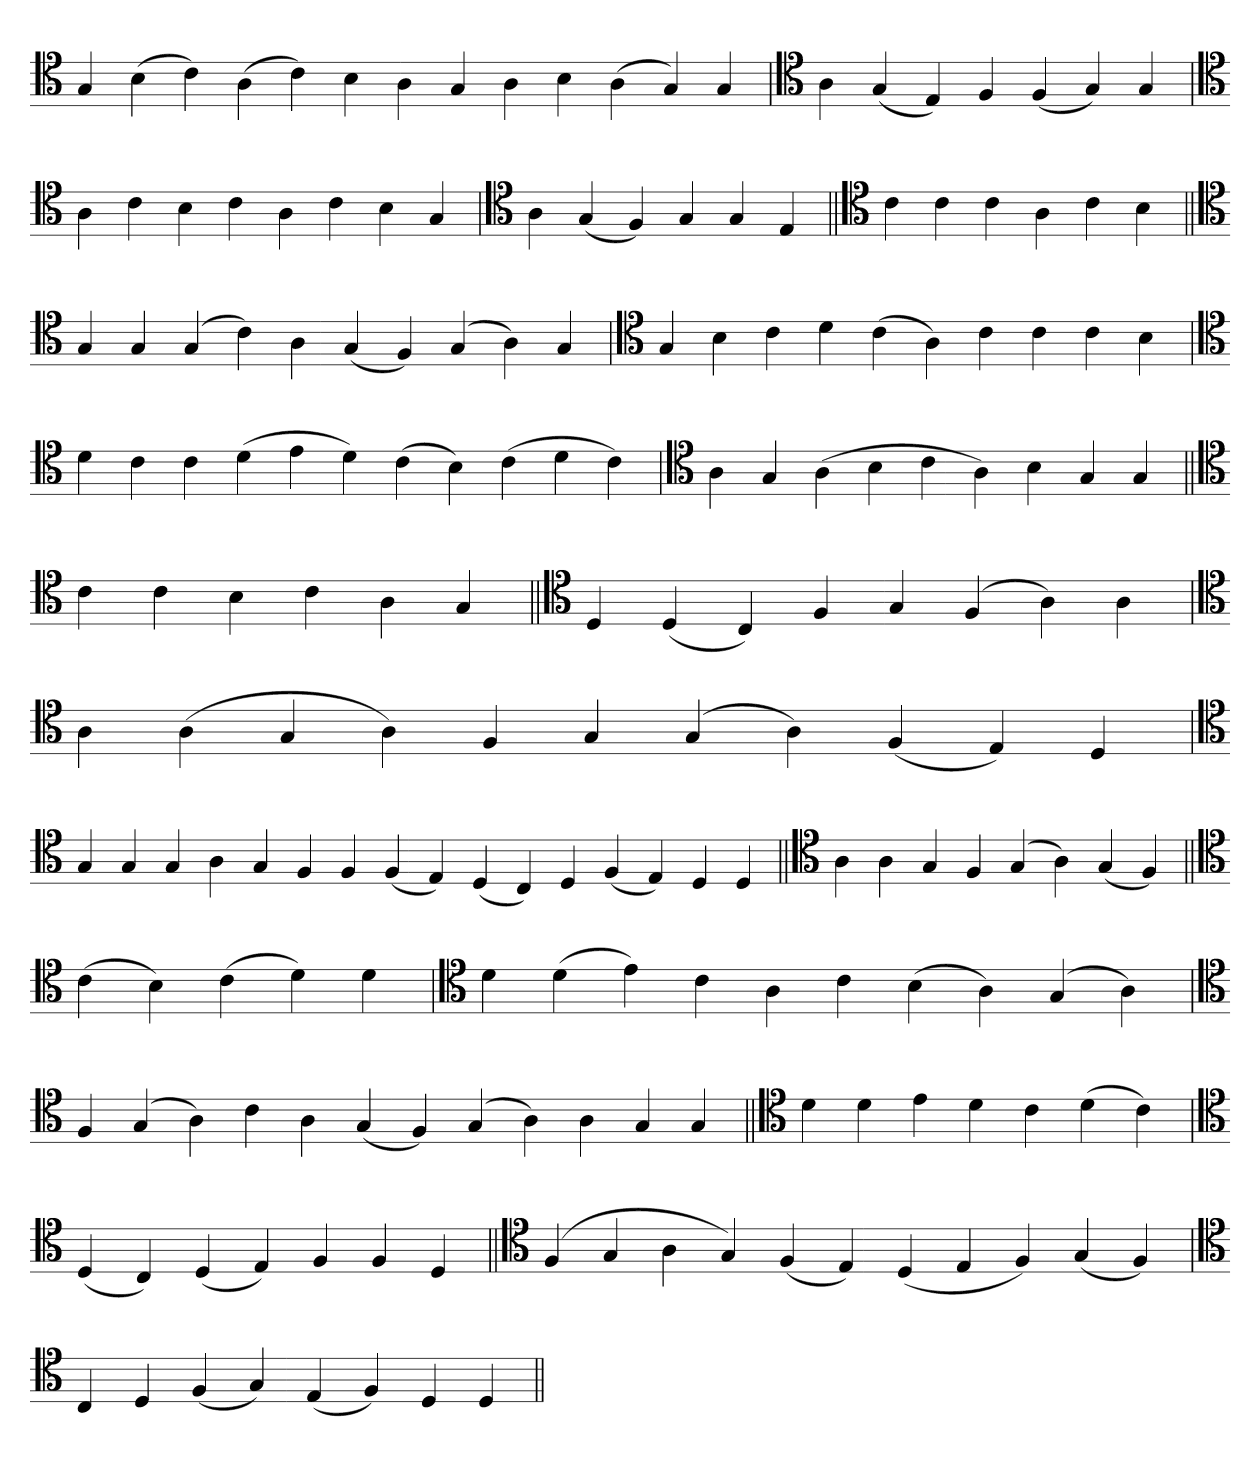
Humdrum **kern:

**kern
*part1
*staff1
*clefC4
=
4G
(4B
4c)
(4A
4c)
4B
4A
4G
4A
4B
(4A
4G)
4G
=`
*clefC4
4A
(4G
4E)
4F
(4F
4G)
4G
='
*clefC4
4A
4c
4B
4c
4A
4c
4B
4G
=`
*clefC4
4A
(4G
4F)
4G
4G
4E
=||
*clefC4
4c
4c
4c
4A
4c
4B
=||
*clefC4
4G
4G
(4G
4c)
4A
(4G
4F)
(4G
4A)
4G
=`
*clefC4
4G
4B
4c
4d
(4c
4A)
4c
4c
4c
4B
='
*clefC4
4d
4c
4c
(4d
4e
4d)
(4c
4B)
(4c
4d
4c)
=`
*clefC4
4A
4G
(4A
4B
4c
4A)
4B
4G
4G
=||
*clefC4
4c
4c
4B
4c
4A
4G
=||
*clefC4
4D
(4D
4C)
4F
4G
(4F
4A)
4A
=`
*clefC4
4A
(4A
4G
4A)
4F
4G
(4G
4A)
(4F
4E)
4D
='
*clefC4
4G
4G
4G
4A
4G
4F
4F
(4F
4E)
(4D
4C)
4D
(4F
4E)
4D
4D
=||
*clefC4
4A
4A
4G
4F
(4G
4A)
(4G
4F)
=||
*clefC4
(4c
4B)
(4c
4d)
4d
=`
*clefC4
4d
(4d
4e)
4c
4A
4c
(4B
4A)
(4G
4A)
='
*clefC4
4F
(4G
4A)
4c
4A
(4G
4F)
(4G
4A)
4A
4G
4G
=||
*clefC4
4d
4d
4e
4d
4c
(4d
4c)
=`
*clefC4
(4D
4C)
(4D
4E)
4F
4F
4D
=||
*clefC4
(4F
4G
4A
4G)
(4F
4E)
(4D
4E
4F)
(4G
4F)
='
*clefC4
4C
4D
(4F
4G)
(4E
4F)
4D
4D
=||
*-
